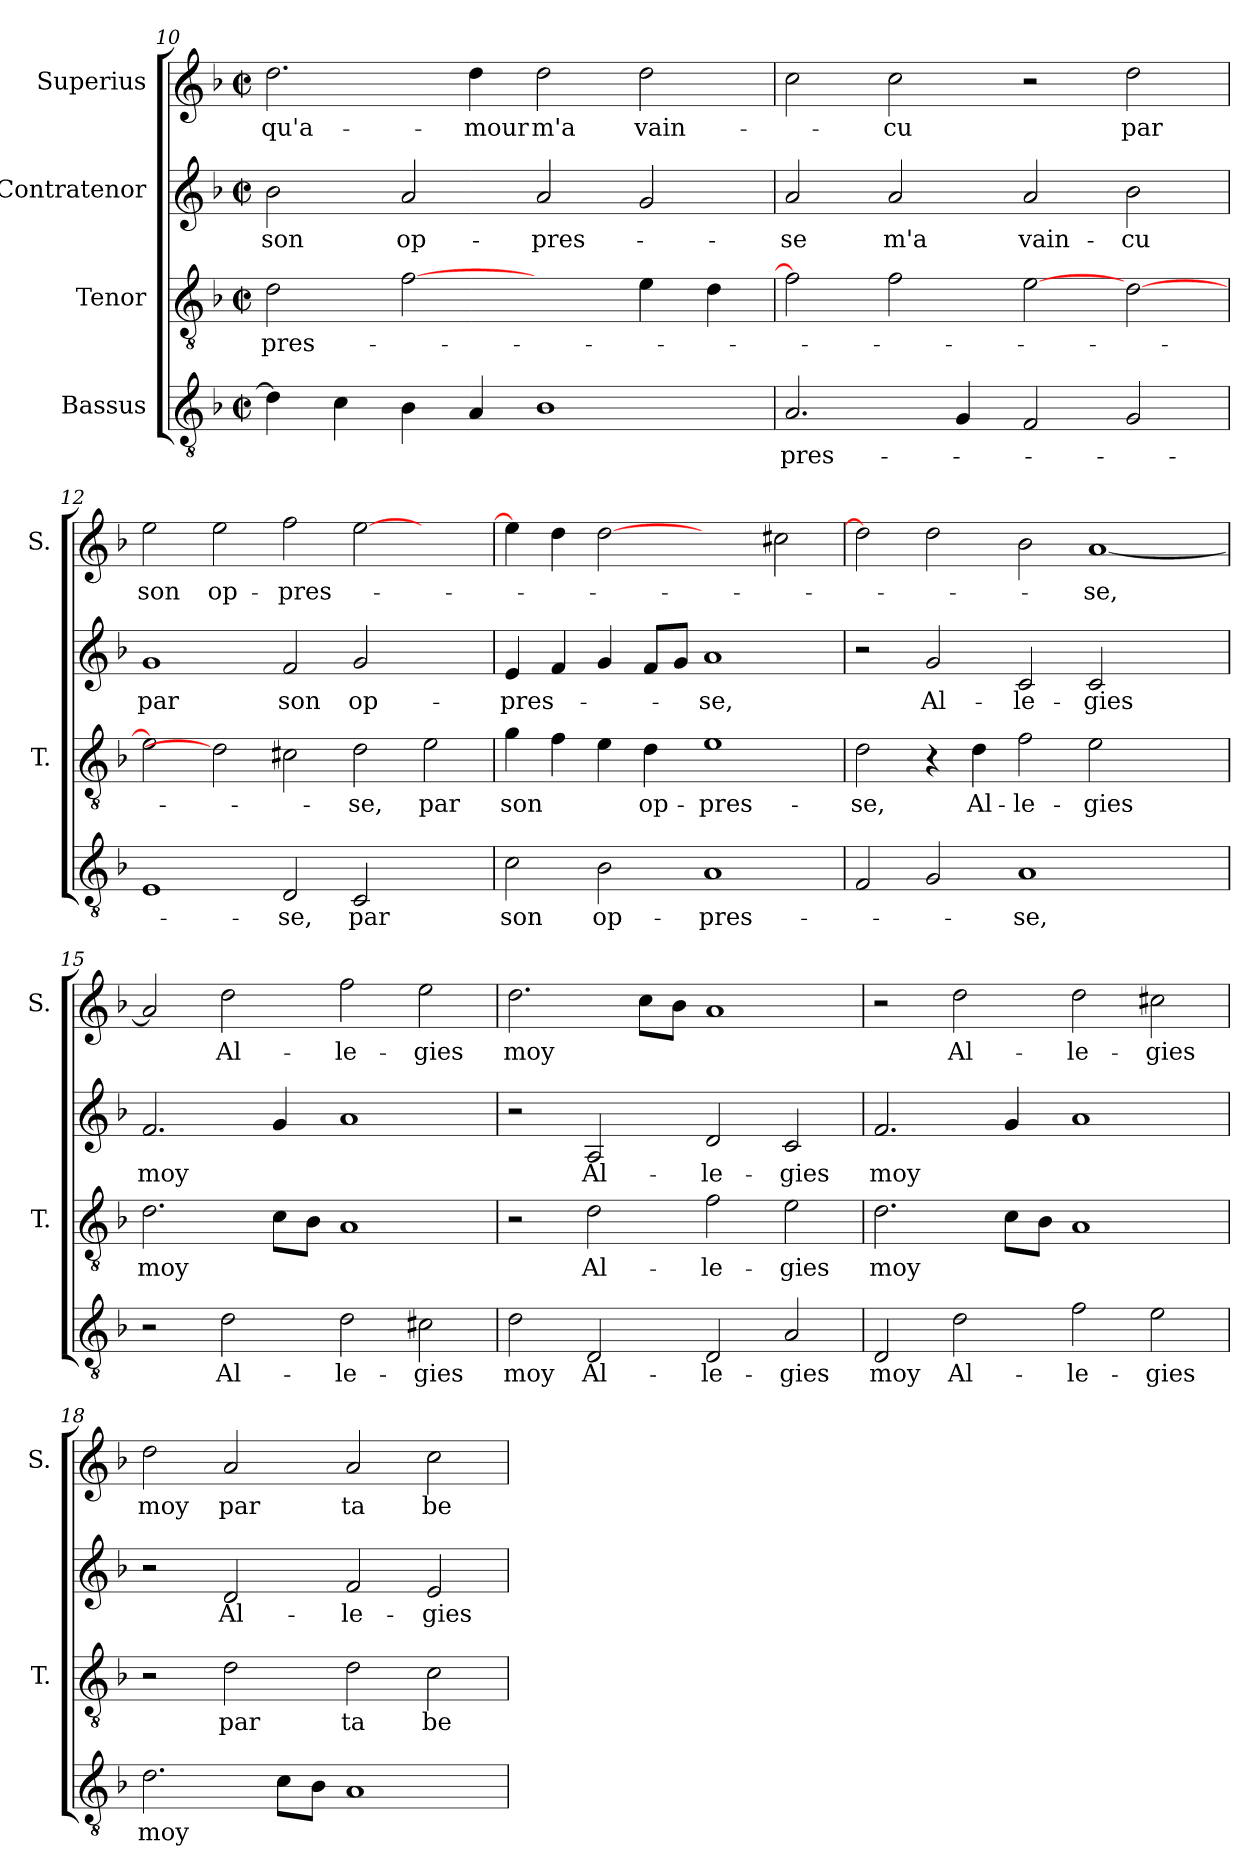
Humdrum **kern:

**kern	**text	**kern	**text	**kern	**text	**kern	**text
*part4	*part4	*part3	*part3	*part2	*part2	*part1	*part1
*staff4	*staff4	*staff3	*staff3	*staff2	*staff2	*staff1	*staff1
*I"Bassus	*	*I"Tenor	*	*I"Contratenor	*	*I"Superius	*
*	*	*I'T.	*	*	*	*I'S.	*
!!LO:LB:g=z
*clefGv2	*	*clefGv2	*	*clefG2	*	*clefG2	*
*k[b-]	*	*k[b-]	*	*k[b-]	*	*k[b-]	*
*F:	*	*F:	*	*F:	*	*F:	*
*M2/2	*	*M2/2	*	*M2/2	*	*M2/2	*
*met(c|)	*	*met(c|)	*	*met(c|)	*	*met(c|)	*
=10	=10	=10	=10	=10	=10	=10	=10
4d\]	.	2d\	-pres-	2b-\	son	2.dd\	qu'a-
4c\	.	.	.	.	.	.	.
4B-\	.	[2f\	.	2a/	op-	.	.
4A/	.	.	.	.	.	4dd\	-mour
1B-\	.	2ryy	.	2a/	-pres-	2dd\	m'a
.	.	4e\	.	2g/	.	2dd\	vain-
.	.	4d\	.	.	.	.	.
=11	=11	=11	=11	=11	=11	=11	=11
2.A/	-pres-	2f\]	.	2a/	-se	2cc\	.
.	.	2f\	.	2a/	m'a	2cc\	-cu
4G/	.	.	.	.	.	.	.
2F/	.	[2e\	.	2a/	vain-	2r	.
2G/	.	[2d\	.	2b-\	-cu	2dd\	par
=12	=12	=12	=12	=12	=12	=12	=12
1E/	.	2e\]	.	1g/	par	2ee\	son
.	.	2d\]	.	.	.	2ee\	op-
2D/	-se,	2c#X\	.	2f/	son	2ff\	-pres-
2C/	par	2d\	-se,	2g/	op-	[2ee\	.
2ryy	.	2e\	par	2ryy	.	2ryy	.
=13	=13	=13	=13	=13	=13	=13	=13
2c\	son	4g\	son	4e/	-pres-	4ee\]	.
.	.	4f\	.	4f/	.	4dd\	.
2B-\	op-	4e\	.	4g/	.	[2dd\	.
.	.	4d\	op-	8f/L	.	.	.
.	.	.	.	8g/J	.	.	.
1A/	-pres-	1e\	-pres-	1a/	-se,	2ryy	.
.	.	.	.	.	.	2cc#X\	.
=14	=14	=14	=14	=14	=14	=14	=14
2F/	.	2d\	-se,	2r	.	2dd\]	.
2G/	.	4r	.	2g/	Al-	2dd\	.
.	.	4d\	Al-	.	.	.	.
1A/	-se,	2f\	-le-	2c/	-le-	2b-\	.
.	.	2e\	-gies	2c/	-gies	[1a/	-se,
2ryy	.	2ryy	.	2ryy	.	.	.
!!LO:PB:g=z
=15	=15	=15	=15	=15	=15	=15	=15
2r	.	2.d\	moy	2.f/	moy	2a/]	.
2d\	Al-	.	.	.	.	2dd\	Al-
.	.	8c\L	.	4g/	.	.	.
.	.	8B-\J	.	.	.	.	.
2d\	-le-	1A/	.	1a/	.	2ff\	-le-
2c#X\	-gies	.	.	.	.	2ee\	-gies
=16	=16	=16	=16	=16	=16	=16	=16
2d\	moy	2r	.	2r	.	2.dd\	moy
2D/	Al-	2d\	Al-	2A/	Al-	.	.
.	.	.	.	.	.	8cc\L	.
.	.	.	.	.	.	8b-\J	.
2D/	-le-	2f\	-le-	2d/	-le-	1a/	.
2A/	-gies	2e\	-gies	2c/	-gies	.	.
=17	=17	=17	=17	=17	=17	=17	=17
2D/	moy	2.d\	moy	2.f/	moy	2r	.
2d\	Al-	.	.	.	.	2dd\	Al-
.	.	8c\L	.	4g/	.	.	.
.	.	8B-\J	.	.	.	.	.
2f\	-le-	1A/	.	1a/	.	2dd\	-le-
2e\	-gies	.	.	.	.	2cc#X\	-gies
=18	=18	=18	=18	=18	=18	=18	=18
2.d\	moy	2r	.	2r	.	2dd\	moy
.	.	2d\	par	2d/	Al-	2a/	par
8c\L	.	.	.	.	.	.	.
8B-\J	.	.	.	.	.	.	.
1A/	.	2d\	ta	2f/	-le-	2a/	ta
.	.	2c\	be-	2e/	-gies	2cc\	be-
=	=	=	=	=	=	=	=
*-	*-	*-	*-	*-	*-	*-	*-
